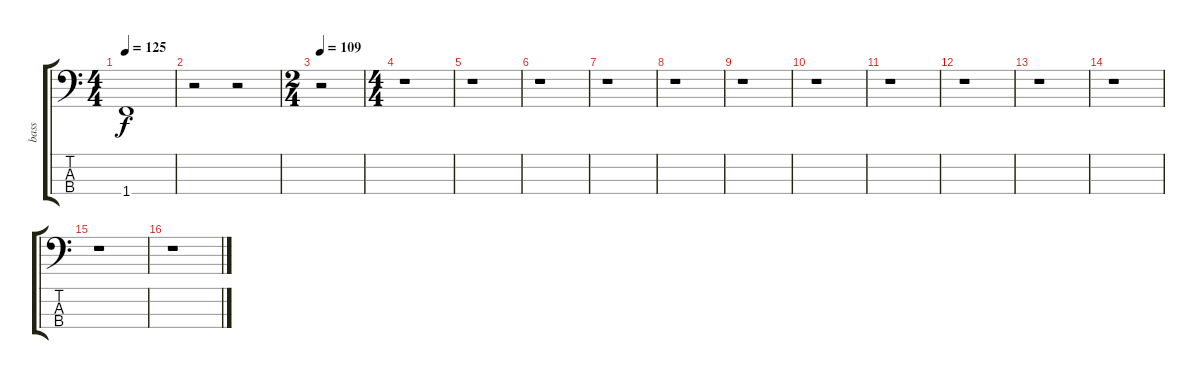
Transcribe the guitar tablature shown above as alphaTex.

\track ("bass" "bass") {instrument electricbassfinger}
\staff {score tabs}
\tuning (G2 D2 A1 E1) {hide}
\ts (4 4)
\tempo 125
\clef f4
\ks c
1.4.1{dy f} |
r.2 r.2 |
\ts (2 4)
\tempo 109
r.2 |
\ts (4 4)
r.1 |
r.1 |
r.1 |
r.1 |
r.1 |
r.1 |
r.1 |
r.1 |
r.1 |
r.1 |
r.1 |
r.1 |
r.1
